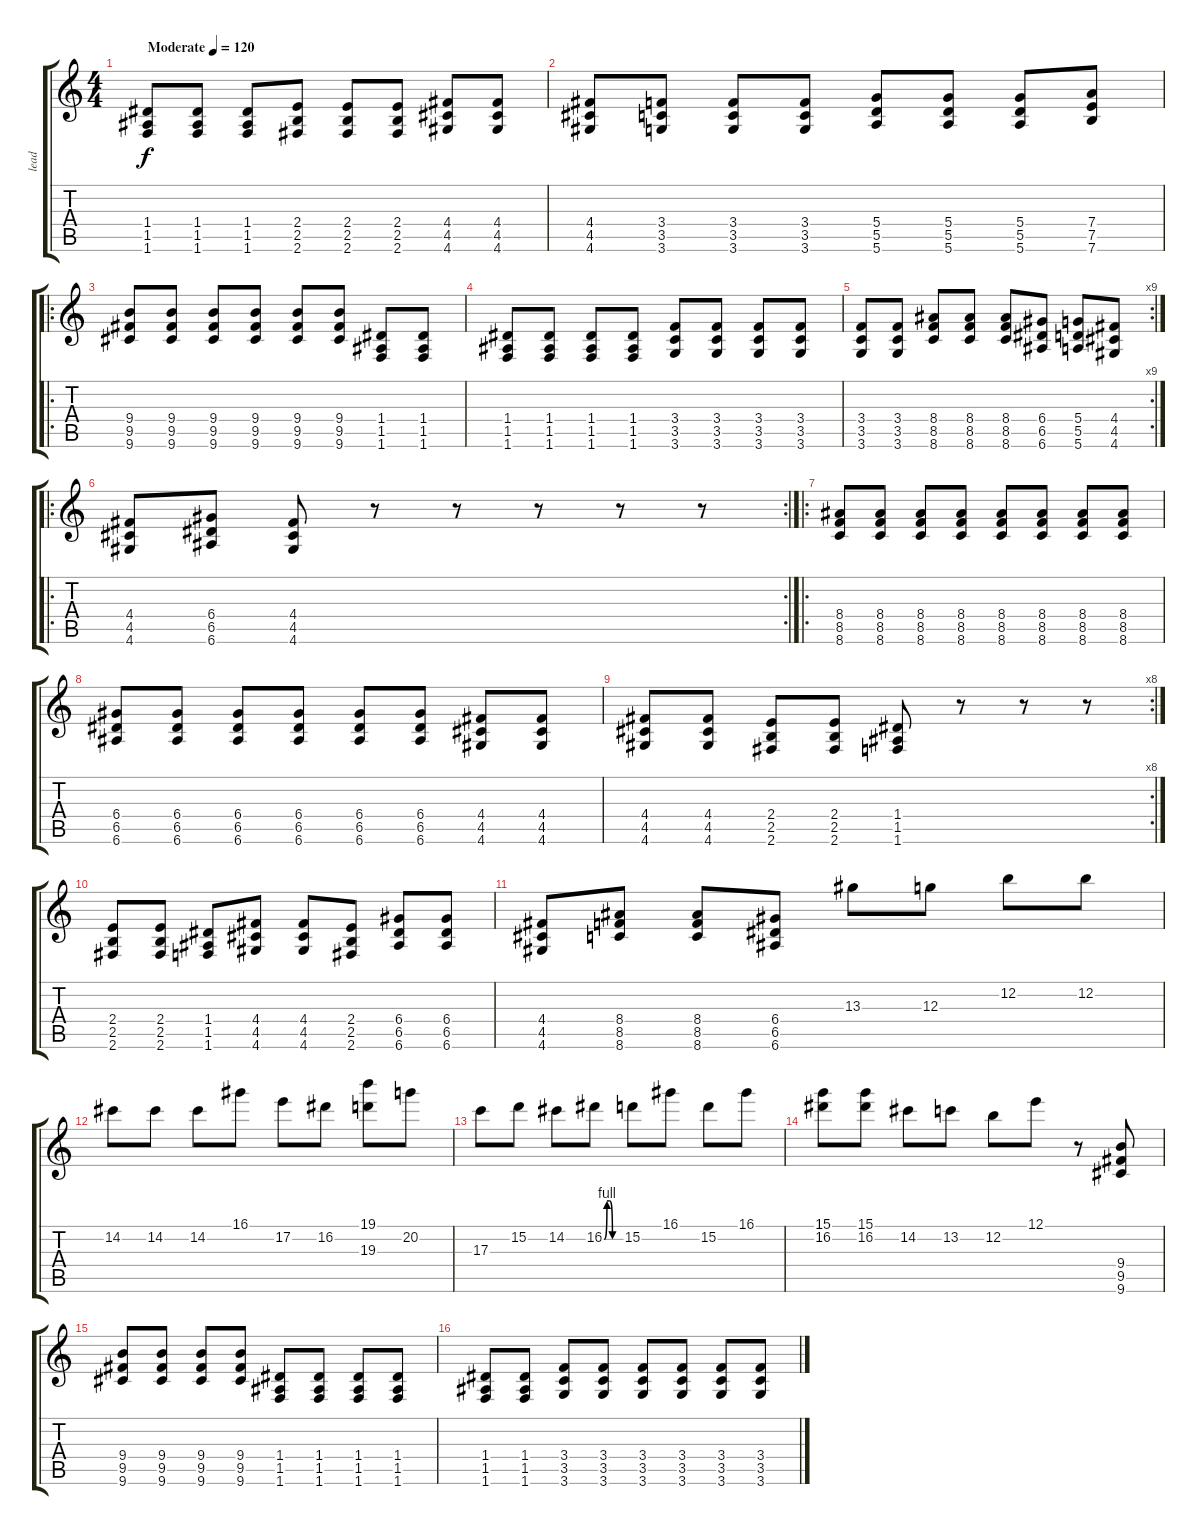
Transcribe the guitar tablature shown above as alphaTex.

\track ("lead" "lead") {instrument distortionguitar}
\staff {score tabs}
\tuning (E4 B3 G3 D3 A2 E2) {hide}
\ts (4 4)
\tempo (120 "Moderate")
\clef g2
\ks c
(1.4 1.5 1.6).8{dy f instrument distortionguitar} (1.4 1.5 1.6).8 (1.4 1.5 1.6).8 (2.4 2.5 2.6).8 (2.4 2.5 2.6).8 (2.4 2.5 2.6).8 (4.4 4.5 4.6).8 (4.4 4.5 4.6).8 |
(4.4 4.5 4.6).8 (3.4 3.5 3.6).8 (3.4 3.5 3.6).8 (3.4 3.5 3.6).8 (5.4 5.5 5.6).8 (5.4 5.5 5.6).8 (5.4 5.5 5.6).8 (7.4 7.5 7.6).8 |
\ro
(9.4 9.5 9.6).8 (9.4 9.5 9.6).8 (9.4 9.5 9.6).8 (9.4 9.5 9.6).8 (9.4 9.5 9.6).8 (9.4 9.5 9.6).8 (1.4 1.5 1.6).8 (1.4 1.5 1.6).8 |
(1.4 1.5 1.6).8 (1.4 1.5 1.6).8 (1.4 1.5 1.6).8 (1.4 1.5 1.6).8 (3.4 3.5 3.6).8 (3.4 3.5 3.6).8 (3.4 3.5 3.6).8 (3.4 3.5 3.6).8 |
\rc 9
(3.4 3.5 3.6).8 (3.4 3.5 3.6).8 (8.4 8.5 8.6).8 (8.4 8.5 8.6).8 (8.4 8.5 8.6).8 (6.4 6.5 6.6).8 (5.4 5.5 5.6).8 (4.4 4.5 4.6).8 |
\ro
\rc 2
(4.4 4.5 4.6).8 (6.4 6.5 6.6).8 (4.4 4.5 4.6).8 r.8 r.8 r.8 r.8 r.8 |
\ro
(8.4 8.5 8.6).8 (8.4 8.5 8.6).8 (8.4 8.5 8.6).8 (8.4 8.5 8.6).8 (8.4 8.5 8.6).8 (8.4 8.5 8.6).8 (8.4 8.5 8.6).8 (8.4 8.5 8.6).8 |
(6.4 6.5 6.6).8 (6.4 6.5 6.6).8 (6.4 6.5 6.6).8 (6.4 6.5 6.6).8 (6.4 6.5 6.6).8 (6.4 6.5 6.6).8 (4.4 4.5 4.6).8 (4.4 4.5 4.6).8 |
\rc 8
(4.4 4.5 4.6).8 (4.4 4.5 4.6).8 (2.4 2.5 2.6).8 (2.4 2.5 2.6).8 (1.4 1.5 1.6).8 r.8 r.8 r.8 |
(2.4 2.5 2.6).8 (2.4 2.5 2.6).8 (1.4 1.5 1.6).8 (4.4 4.5 4.6).8 (4.4 4.5 4.6).8 (2.4 2.5 2.6).8 (6.4 6.5 6.6).8 (6.4 6.5 6.6).8 |
(4.4 4.5 4.6).8 (8.4 8.5 8.6).8 (8.4 8.5 8.6).8 (6.4 6.5 6.6).8 13.3.8 12.3.8 12.2.8 12.2.8 |
14.2.8 14.2.8 14.2.8 16.1.8 17.2.8 16.2.8 (19.1 19.3).8 20.2.8 |
17.3.8 15.2.8 14.2.8 16.2{be (custom 0 0 10 4 20 4 30 0 60 0)}.8 15.2.8 16.1.8 15.2.8 16.1.8 |
(15.1 16.2).8 (15.1 16.2).8 14.2.8 13.2.8 12.2.8 12.1.8 r.8 (9.4 9.5 9.6).8 |
(9.4 9.5 9.6).8 (9.4 9.5 9.6).8 (9.4 9.5 9.6).8 (9.4 9.5 9.6).8 (1.4 1.5 1.6).8 (1.4 1.5 1.6).8 (1.4 1.5 1.6).8 (1.4 1.5 1.6).8 |
(1.4 1.5 1.6).8 (1.4 1.5 1.6).8 (3.4 3.5 3.6).8 (3.4 3.5 3.6).8 (3.4 3.5 3.6).8 (3.4 3.5 3.6).8 (3.4 3.5 3.6).8 (3.4 3.5 3.6).8
